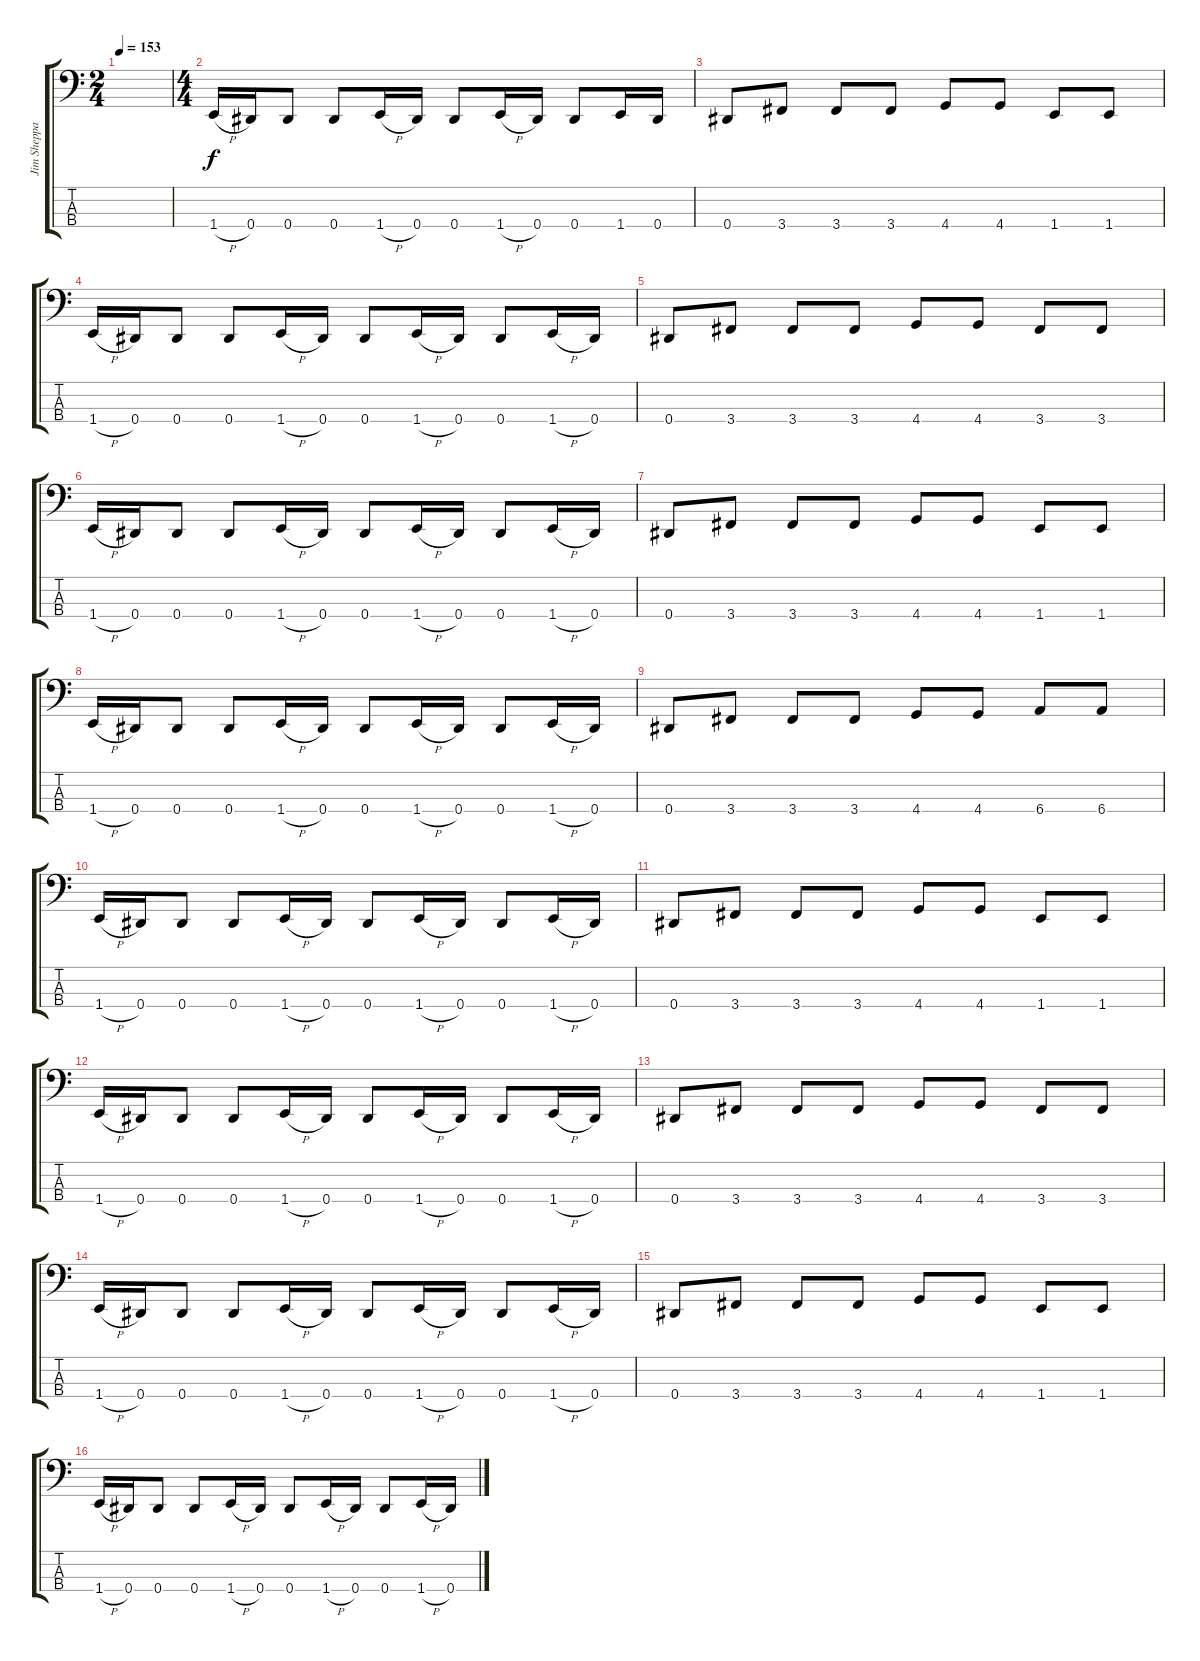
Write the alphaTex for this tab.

\track ("Jim Sheppard" "Jim Sheppa") {instrument electricbassfinger}
\staff {score tabs}
\tuning (Gb2 Db2 Ab1 Eb1) {hide}
\ts (2 4)
\tempo 153
\clef f4
\ks c
|
\ts (4 4)
1.4{h}.16 0.4.16 0.4.8 0.4.8 1.4{h}.16 0.4.16 0.4.8 1.4{h}.16 0.4.16 0.4.8 1.4.16 0.4.16 |
0.4.8 3.4.8 3.4.8 3.4.8 4.4.8 4.4.8 1.4.8 1.4.8 |
1.4{h}.16 0.4.16 0.4.8 0.4.8 1.4{h}.16 0.4.16 0.4.8 1.4{h}.16 0.4.16 0.4.8 1.4{h}.16 0.4.16 |
0.4.8 3.4.8 3.4.8 3.4.8 4.4.8 4.4.8 3.4.8 3.4.8 |
1.4{h}.16 0.4.16 0.4.8 0.4.8 1.4{h}.16 0.4.16 0.4.8 1.4{h}.16 0.4.16 0.4.8 1.4{h}.16 0.4.16 |
0.4.8 3.4.8 3.4.8 3.4.8 4.4.8 4.4.8 1.4.8 1.4.8 |
1.4{h}.16 0.4.16 0.4.8 0.4.8 1.4{h}.16 0.4.16 0.4.8 1.4{h}.16 0.4.16 0.4.8 1.4{h}.16 0.4.16 |
0.4.8 3.4.8 3.4.8 3.4.8 4.4.8 4.4.8 6.4.8 6.4.8 |
1.4{h}.16 0.4.16 0.4.8 0.4.8 1.4{h}.16 0.4.16 0.4.8 1.4{h}.16 0.4.16 0.4.8 1.4{h}.16 0.4.16 |
0.4.8 3.4.8 3.4.8 3.4.8 4.4.8 4.4.8 1.4.8 1.4.8 |
1.4{h}.16 0.4.16 0.4.8 0.4.8 1.4{h}.16 0.4.16 0.4.8 1.4{h}.16 0.4.16 0.4.8 1.4{h}.16 0.4.16 |
0.4.8 3.4.8 3.4.8 3.4.8 4.4.8 4.4.8 3.4.8 3.4.8 |
1.4{h}.16 0.4.16 0.4.8 0.4.8 1.4{h}.16 0.4.16 0.4.8 1.4{h}.16 0.4.16 0.4.8 1.4{h}.16 0.4.16 |
0.4.8 3.4.8 3.4.8 3.4.8 4.4.8 4.4.8 1.4.8 1.4.8 |
1.4{h}.16 0.4.16 0.4.8 0.4.8 1.4{h}.16 0.4.16 0.4.8 1.4{h}.16 0.4.16 0.4.8 1.4{h}.16 0.4.16
